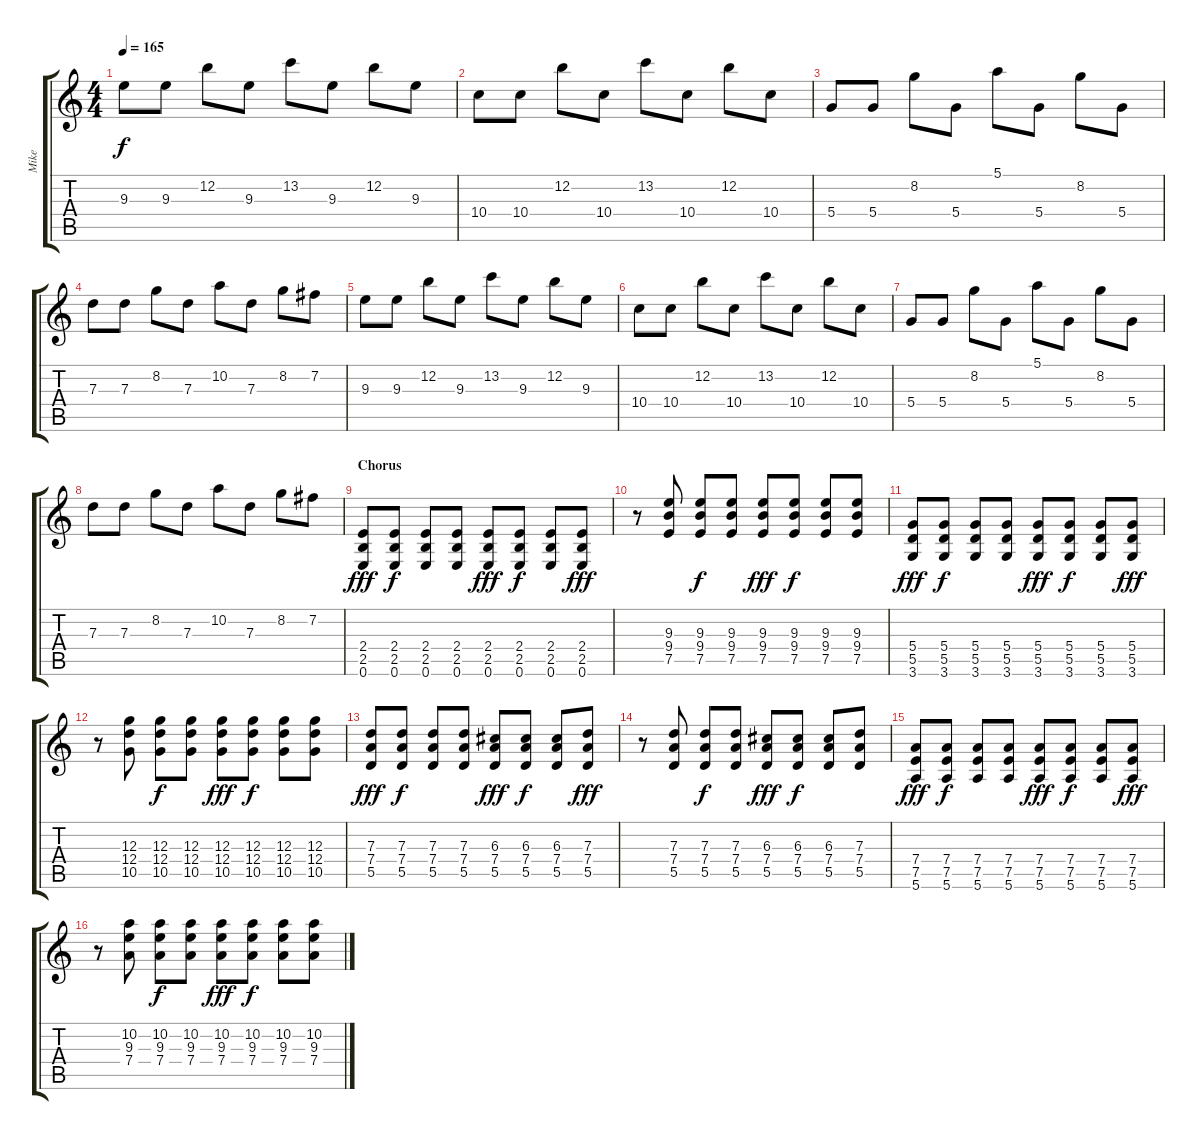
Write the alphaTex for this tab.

\track ("Mike" "Mike") {instrument acousticguitarsteel}
\staff {score tabs}
\tuning (E4 B3 G3 D3 A2 E2) {hide}
\ts (4 4)
\tempo 165
\clef g2
\ks c
9.3.8{dy f} 9.3.8 12.2.8 9.3.8 13.2.8 9.3.8 12.2.8 9.3.8 |
10.4.8 10.4.8 12.2.8 10.4.8 13.2.8 10.4.8 12.2.8 10.4.8 |
5.4.8 5.4.8 8.2.8 5.4.8 5.1.8 5.4.8 8.2.8 5.4.8 |
7.3.8 7.3.8 8.2.8 7.3.8 10.2.8 7.3.8 8.2.8 7.2.8 |
9.3.8 9.3.8 12.2.8 9.3.8 13.2.8 9.3.8 12.2.8 9.3.8 |
10.4.8 10.4.8 12.2.8 10.4.8 13.2.8 10.4.8 12.2.8 10.4.8 |
5.4.8 5.4.8 8.2.8 5.4.8 5.1.8 5.4.8 8.2.8 5.4.8 |
7.3.8 7.3.8 8.2.8 7.3.8 10.2.8 7.3.8 8.2.8 7.2.8 |
\section ("" "Chorus")
(2.4 2.5 0.6).8{dy fff instrument distortionguitar} (2.4 2.5 0.6).8{dy f} (2.4 2.5 0.6).8 (2.4 2.5 0.6).8 (2.4 2.5 0.6).8{dy fff} (2.4 2.5 0.6).8{dy f} (2.4 2.5 0.6).8 (2.4 2.5 0.6).8{dy fff} |
r.8 (9.3 9.4 7.5).8 (9.3 9.4 7.5).8{dy f} (9.3 9.4 7.5).8 (9.3 9.4 7.5).8{dy fff} (9.3 9.4 7.5).8{dy f} (9.3 9.4 7.5).8 (9.3 9.4 7.5).8 |
(5.4 5.5 3.6).8{dy fff} (5.4 5.5 3.6).8{dy f} (5.4 5.5 3.6).8 (5.4 5.5 3.6).8 (5.4 5.5 3.6).8{dy fff} (5.4 5.5 3.6).8{dy f} (5.4 5.5 3.6).8 (5.4 5.5 3.6).8{dy fff} |
r.8 (12.3 12.4 10.5).8 (12.3 12.4 10.5).8{dy f} (12.3 12.4 10.5).8 (12.3 12.4 10.5).8{dy fff} (12.3 12.4 10.5).8{dy f} (12.3 12.4 10.5).8 (12.3 12.4 10.5).8 |
(7.3 7.4 5.5).8{dy fff} (7.3 7.4 5.5).8{dy f} (7.3 7.4 5.5).8 (7.3 7.4 5.5).8 (6.3 7.4 5.5).8{dy fff} (6.3 7.4 5.5).8{dy f} (6.3 7.4 5.5).8 (7.3 7.4 5.5).8{dy fff} |
r.8 (7.3 7.4 5.5).8 (7.3 7.4 5.5).8{dy f} (7.3 7.4 5.5).8 (6.3 7.4 5.5).8{dy fff} (6.3 7.4 5.5).8{dy f} (6.3 7.4 5.5).8 (7.3 7.4 5.5).8 |
(7.4 7.5 5.6).8{dy fff} (7.4 7.5 5.6).8{dy f} (7.4 7.5 5.6).8 (7.4 7.5 5.6).8 (7.4 7.5 5.6).8{dy fff} (7.4 7.5 5.6).8{dy f} (7.4 7.5 5.6).8 (7.4 7.5 5.6).8{dy fff} |
r.8 (10.2 9.3 7.4).8 (10.2 9.3 7.4).8{dy f} (10.2 9.3 7.4).8 (10.2 9.3 7.4).8{dy fff} (10.2 9.3 7.4).8{dy f} (10.2 9.3 7.4).8 (10.2 9.3 7.4).8
